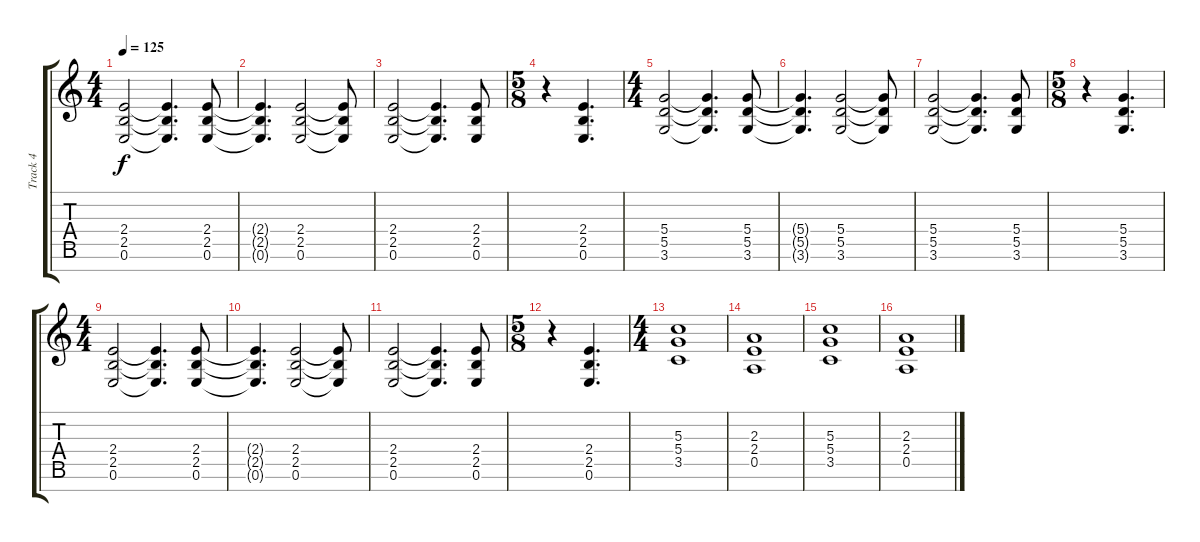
\track ("Track 4" "Track 4") {instrument distortionguitar}
\staff {score tabs}
\tuning (E4 B3 G3 D3 A2 E2 B1) {hide}
\ts (4 4)
\tempo 125
\clef g2
\ks c
(2.4 2.5 0.6).2{dy f} (2.4{t} 2.5{t} 0.6{t}).4{d} (2.4 2.5 0.6).8 |
(2.4{t} 2.5{t} 0.6{t}).4{d} (2.4 2.5 0.6).2 (2.4{t} 2.5{t} 0.6{t}).8 |
(2.4 2.5 0.6).2 (2.4{t} 2.5{t} 0.6{t}).4{d} (2.4 2.5 0.6).8 |
\ts (5 8)
r.4 (2.4 2.5 0.6).4{d} |
\ts (4 4)
(5.4 5.5 3.6).2 (5.4{t} 5.5{t} 3.6{t}).4{d} (5.4 5.5 3.6).8 |
(5.4{t} 5.5{t} 3.6{t}).4{d} (5.4 5.5 3.6).2 (5.4{t} 5.5{t} 3.6{t}).8 |
(5.4 5.5 3.6).2 (5.4{t} 5.5{t} 3.6{t}).4{d} (5.4 5.5 3.6).8 |
\ts (5 8)
r.4 (5.4 5.5 3.6).4{d} |
\ts (4 4)
(2.4 2.5 0.6).2 (2.4{t} 2.5{t} 0.6{t}).4{d} (2.4 2.5 0.6).8 |
(2.4{t} 2.5{t} 0.6{t}).4{d} (2.4 2.5 0.6).2 (2.4{t} 2.5{t} 0.6{t}).8 |
(2.4 2.5 0.6).2 (2.4{t} 2.5{t} 0.6{t}).4{d} (2.4 2.5 0.6).8 |
\ts (5 8)
r.4 (2.4 2.5 0.6).4{d} |
\ts (4 4)
(5.3 5.4 3.5).1 |
(2.3 2.4 0.5).1 |
(5.3 5.4 3.5).1 |
(2.3 2.4 0.5).1
